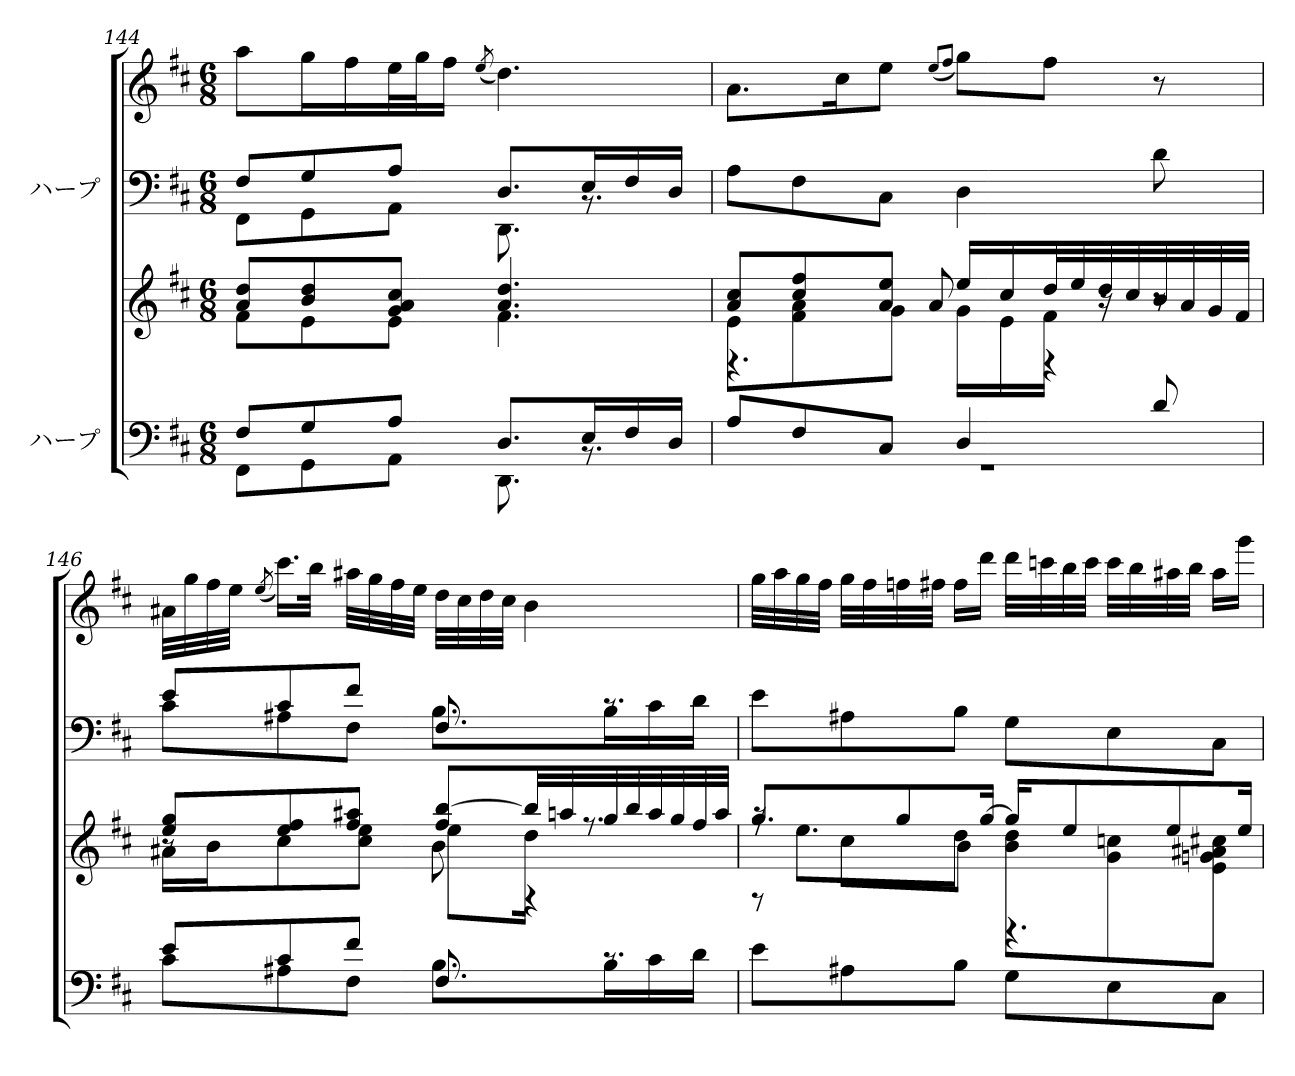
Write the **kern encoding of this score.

**kern	**kern	**kern	**kern
*part2	*part2	*part1	*part1
*staff4	*staff3	*staff2	*staff1
*I"ハープ	*	*I"ハープ	*
!!LO:PB:g=z
*clefF4	*clefG2	*clefF4	*clefG2
*k[f#c#]	*k[f#c#]	*k[f#c#]	*k[f#c#]
*M6/8	*M6/8	*M6/8	*M6/8
=144	=144	=144	=144
*^	*^	*^	*
8F#/L	8FF#\L	8a/ 8dd/L	8f#\L	8F#/L	8FF#\L	8aa\L
8G/	8GG\	8b/ 8dd/	8e\	8G/	8GG\	16gg\L
.	.	.	.	.	.	16ff#\
8A/J	8AA\J	8g/ 8a/ 8cc#/J	8e\J	8A/J	8AA\J	32ee\L
.	.	.	.	.	.	32gg\J
.	.	.	.	.	.	16ff#\JJ
.	.	.	.	.	.	(<8qee/
8.D/L	8.DD\	4.a/ 4.dd/	4.f#\	8.D/L	8.DD\	4.dd\)
16E/L	8.rBB	.	.	16E/L	8.rBB	.
16F#/	.	.	.	16F#/	.	.
16D/JJ	.	.	.	16D/JJ	.	.
*	*	*	*	*v	*v	*
=145	=145	=145	=145	=145	=145
*	*	*	*^	*	*
8A/L	2.r	8a/ 8cc#/L	8e\L	4.rD	8A\L	8.a\L
8F#/	.	8cc#/ 8ff#/	8f#\ 8a\	.	8F#\	.
.	.	.	.	.	.	16cc#\K
8C#/J	.	8a/ 8ee/J	8g\J	.	8C#\J	8ee\J
.	.	.	.	.	.	(<8qee/L
.	.	.	.	.	.	8qff#/J
4D/	.	16ee/LL	16g\LL	8a/	4D\	8gg\L)
.	.	16cc#/	16e\	.	.	.
.	.	32dd/L	16f#\JJ	4rD	.	8ff#\J
.	.	32ee/	.	.	.	.
.	.	32dd/	16r	.	.	.
.	.	32cc#/	.	.	.	.
8d/	.	32b/	8r	.	8d\	8r
.	.	32a/	.	.	.	.
.	.	32g/	.	.	.	.
.	.	32f#/JJJ	.	.	.	.
!!LO:LB:g=z
=146	=146	=146	=146	=146	=146	=146
*	*	*	*	*	*^	*
8e/L	8c#\L	8ee/ 8gg/L	16a#X\LL	8r	8e/L	8c#\L	32a#X\LLL
.	.	.	.	.	.	.	32gg\
.	.	.	16b\J	.	.	.	32ff#\
.	.	.	.	.	.	.	32ee\JJJ
.	.	.	.	.	.	.	(<8qee/
8c#/	8A#X\	8ee/ 8ff#/	8cc#\	4rBByy	8c#/	8A#X\	16.ccc#\LL)
.	.	.	.	.	.	.	32bb\JJk
8f#/J	8F#\J	8ff#/ 8aa#X/J	8cc#\ 8ee\J	.	8f#/J	8F#\J	32aa#X\LLL
.	.	.	.	.	.	.	32gg\
.	.	.	.	.	.	.	32ff#\
.	.	.	.	.	.	.	32ee\JJJ
8.F#/	8.B\L	8ff#/ [8bb/L	8ee\L	8b\	8.F#/	8.B\L	32dd\LLL
.	.	.	.	.	.	.	32cc#\
.	.	.	.	.	.	.	32dd\
.	.	.	.	.	.	.	32cc#\JJJ
.	.	32bb/LL]	16dd\Jk	4rF	.	.	4b\
.	.	32aan/	.	.	.	.	.
8.rc	16B\L	32gg/	8.rff	.	8.rc	16B\L	.
.	.	32bb/	.	.	.	.	.
.	16c#\	32aa/	.	.	.	16c#\	.
.	.	32gg/	.	.	.	.	.
.	16d\JJ	32ff#/	.	.	.	16d\JJ	.
.	.	32aa/JJJ	.	.	.	.	.
*v	*v	*	*	*	*v	*v	*
!!LO:LB:g=z
=147	=147	=147	=147	=147	=147
8e\L	8.gg/L	16raa	8rF	8e\L	32gg\LLL
.	.	.	.	.	32aa\
.	.	8.ee\L	.	.	32gg\
.	.	.	.	.	32ff#\JJJ
8A#X\	.	.	8cc#\L	8A#X\	32gg\LLL
.	.	.	.	.	32ff#\
.	8gg/	.	.	.	32ffn\
.	.	.	.	.	32ff#X\JJJ
8B\J	.	8dd\J	8b\J	8B\J	16ff#\LL
.	[16gg/Jk	.	.	.	16ddd\JJ
8G\L	16gg/KL]	8b\ 8dd\L	4.rGG	8G\L	32ddd\LLL
.	.	.	.	.	32cccn\
.	8ee/	.	.	.	32bb\
.	.	.	.	.	32ccc\JJJ
8E\	.	8g\ 8ccn\	.	8E\	32ccc\LLL
.	.	.	.	.	32bb\
.	8ee/	.	.	.	32aa#X\
.	.	.	.	.	32bb\JJJ
8C#\J	.	8e\ 8gn\ 8a#X\ 8cc#X\J	.	8C#\J	16aa#\LL
.	16ee/Jk	.	.	.	16ggg\JJ
*	*v	*v	*v	*	*
=	=	=	=
*-	*-	*-	*-
